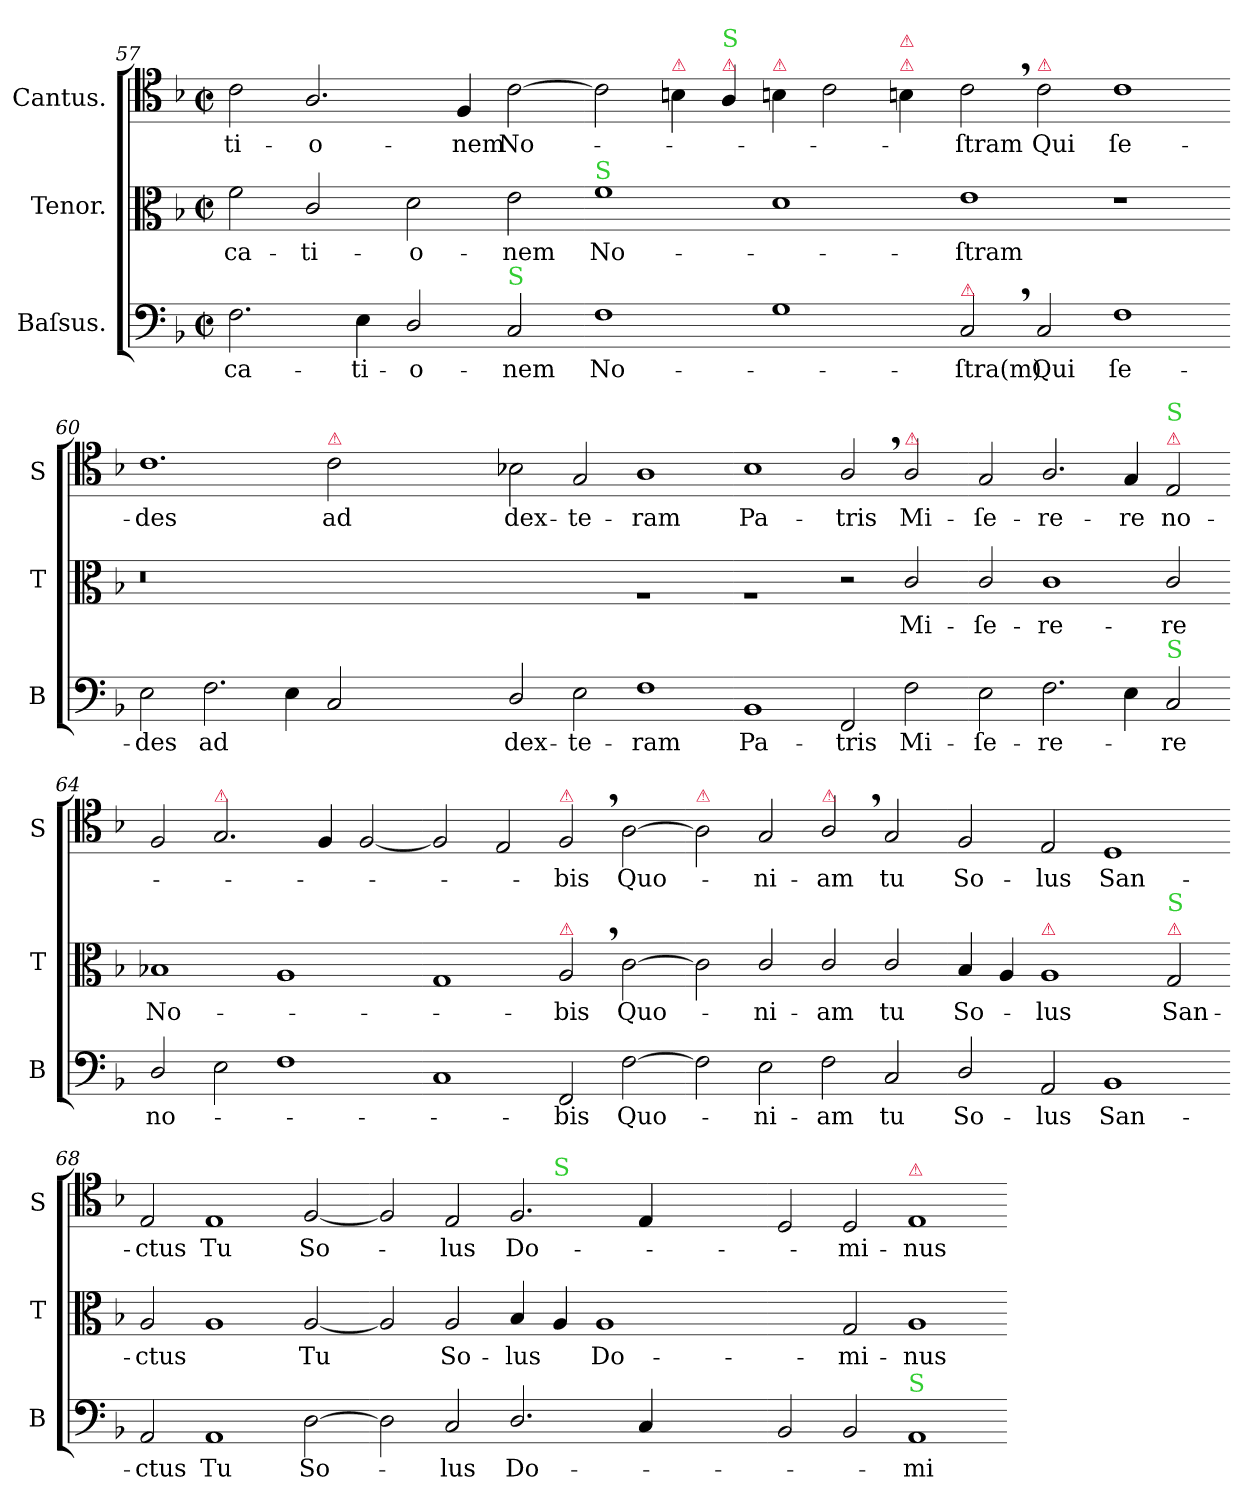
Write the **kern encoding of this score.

**kern	**text	**kern	**text	**kern	**text
*part3	*part3	*part2	*part2	*part1	*part1
*staff3	*staff3	*staff2	*staff2	*staff1	*staff1
*I"Baſsus.	*	*I"Tenor.	*	*I"Cantus.	*
*I'B	*	*I'T	*	*I'S	*
*clefF4	*	*clefC3	*	*clefC4	*
*k[b-]	*	*k[b-]	*	*k[b-]	*
*M2/1	*	*M2/1	*	*M2/1	*
*met(c|)	*	*met(c|)	*	*met(c|)	*
=57	=57	=57	=57	=57	=57
2.F\	-ca-	2f\	-ca-	2c\	-ti-
.	.	2c/	-ti-	2.A/	-o-
4E\	-ti-	.	.	.	.
2D/	-o-	2d\	-o-	.	.
.	.	.	.	4F/	-nem
!LO:TX:a:color=limegreen:t=S	!	!	!	!	!
2C/	-nem	2e\	-nem	[2c\	No-
=58-	=58-	=58-	=58-	=58-	=58-
!	!	!LO:TX:a:color=limegreen:t=S	!	!	!
1F\	No-	1f\	No-	2c\]	.
!	!	!	!	!LO:TX:a:color=crimson:t=⚠	!
.	.	.	.	4Bn\	.
!	!	!	!	!LO:TX:a:color=crimson:t=⚠	!
!	!	!	!	!LO:TX:a:color=limegreen:t=S	!
.	.	.	.	4A/	.
!	!	!	!	!LO:TX:a:color=crimson:t=⚠	!
1G\	.	1d\	.	4Bn\	.
.	.	.	.	2c\	.
!	!	!	!	!LO:TX:a:color=crimson:t=⚠	!
!	!	!	!	!LO:TX:a:color=crimson:t=⚠	!
.	.	.	.	4Bn\	.
=59-	=59-	=59-	=59-	=59-	=59-
!LO:TX:a:color=crimson:t=⚠	!	!	!	!	!
2C,</	ſtra(m)	1e\	-ſtram	2c,<\	-ſtram
!	!	!	!	!LO:TX:a:color=crimson:t=⚠	!
2C/	Qui	.	.	2c\	Qui
1F\	ſe-	1r	.	1c\	ſe-
=60-	=60-	=60-	=60-	=60-	=60-
2E\	-des	0.r	.	1.c\	-des
2.F\	ad	.	.	.	.
4E\	.	.	.	.	.
!	!	!	!	!LO:TX:a:color=crimson:t=⚠	!
2C/	.	.	.	2c\	ad
1ryy	.	.	.	1ryy	.
=61-	=61-	=61-	=61-	=61-	=61-
2D/	dex-	1ryy	.	2B-X\	dex-
2E\	-te-	.	.	2G/	-te-
1F\	-ram	1rA	.	1A\	-ram
=62-	=62-	=62-	=62-	=62-	=62-
1BB-/	Pa-	1rA	.	1B-\	Pa-
2FF/	-tris	2r	.	2A,</	-tris
!	!	!	!	!LO:TX:a:color=crimson:t=⚠	!
2F\	Mi-	2c/	Mi-	2A/	Mi-
=63-	=63-	=63-	=63-	=63-	=63-
2E\	-ſe-	2c/	-ſe-	2G/	-ſe-
2.F\	-re-	1c\	-re-	2.A/	-re-
4E\	.	.	.	4G/	-re
!	!	!	!	!LO:TX:a:color=crimson:t=⚠	!
!	!	!	!	!LO:TX:a:color=limegreen:t=S	!
!LO:TX:a:color=limegreen:t=S	!	!	!	!	!
2C/	re	2c/	-re	2E/	no-
=64-	=64-	=64-	=64-	=64-	=64-
2D/	no-	1B-X/	No-	2F/	.
!	!	!	!	!LO:TX:a:color=crimson:t=⚠	!
2E\	.	.	.	2.G/	.
1F\	.	1A/	.	.	.
.	.	.	.	4F/	.
.	.	.	.	[2F/	.
=65-	=65-	=65-	=65-	=65-	=65-
1C/	.	1G/	.	2F/]	.
.	.	.	.	2E/	.
!	!	!	!	!LO:TX:a:color=crimson:t=⚠	!
!	!	!LO:TX:a:color=crimson:t=⚠	!	!	!
2FF/	-bis	2A,</	-bis	2F,</	-bis
[2F\	Quo-	[2c\	Quo-	[2A\	Quo-
=66-	=66-	=66-	=66-	=66-	=66-
!	!	!	!	!LO:TX:a:color=crimson:t=⚠	!
2F\]	.	2c\]	.	2A\]	.
2E\	-ni-	2c/	-ni-	2G/	-ni-
!	!	!	!	!LO:TX:a:color=crimson:t=⚠	!
2F\	-am	2c/	-am	2A,</	-am
2C/	tu	2c/	tu	2G/	tu
=67-	=67-	=67-	=67-	=67-	=67-
2D/	So-	4B-/	So-	2F/	So-
.	.	4A/	.	.	.
!	!	!LO:TX:a:color=crimson:t=⚠	!	!	!
2AA/	-lus	1A/	-lus	2E/	-lus
1BB-/	San-	.	.	1D/	San-
!	!	!LO:TX:a:color=crimson:t=⚠	!	!	!
!	!	!LO:TX:a:color=limegreen:t=S	!	!	!
.	.	2G/	San-	.	.
=68-	=68-	=68-	=68-	=68-	=68-
2AA/	-ctus	2A/	-ctus	2E/	-ctus
1AA/	Tu	1A/	.	1E/	Tu
[2D\	So-	[2A/	Tu	[2F/	So-
=69-	=69-	=69-	=69-	=69-	=69-
!	!	!	!	!LO:TX:a:color=crimson:t=⚠	!
*	*	*	*	*^	*
2D\]	.	2A/]	.	2F/]	1ryy	.
2C/	-lus	2A/	So-	2E/	.	-lus
2.D/	Do-	4B-/	-lus	2.F/	4ryy	Do-
!	!	!	!	!	!LO:TX:a:color=limegreen:t=S	!
.	.	4A/	.	.	1ryy	.
.	.	1A/	Do-	.	.	.
4C/	.	.	.	4E/	.	.
2ryy	.	.	.	2ryy	.	.
.	.	.	.	.	4ryy	.
*	*	*	*	*v	*v	*
=70-	=70-	=70-	=70-	=70-	=70-
2BB-/	.	2ryy	.	2D/	.
2BB-/	.	2G/	-mi-	2D/	-mi-
!	!	!	!	!LO:TX:a:color=crimson:t=⚠	!
!LO:TX:a:color=limegreen:t=S	!	!	!	!	!
1AA/	-mi-	1A/	-nus	1E/	-nus
=-	=-	=-	=-	=-	=-
*-	*-	*-	*-	*-	*-
